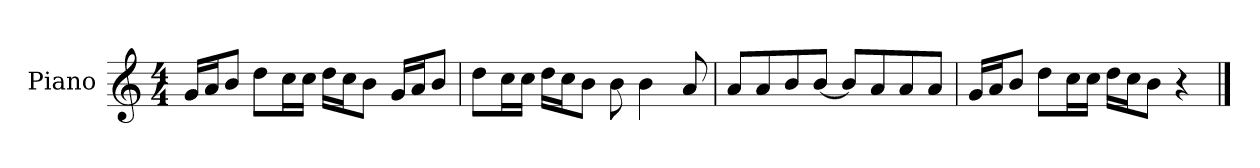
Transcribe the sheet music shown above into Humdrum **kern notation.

**kern
*part1
*staff1
*I"Piano
*I'P-no
*clefG2
*k[]
*M4/4
*MM90
=1
16g/LL
16a/J
8b/J
8dd\L
16cc\L
16cc\JJ
16dd\LL
16cc\J
8b\J
16g/LL
16a/J
8b/J
=2
8dd\L
16cc\L
16cc\JJ
16dd\LL
16cc\J
8b\J
8b\
4b\
8a/
=3
8a/L
8a/
8b/
[8b/J
8b/L]
8a/
8a/
8a/J
=4
16g/LL
16a/J
8b/J
8dd\L
16cc\L
16cc\JJ
16dd\LL
16cc\J
8b\J
4r
==
*-
